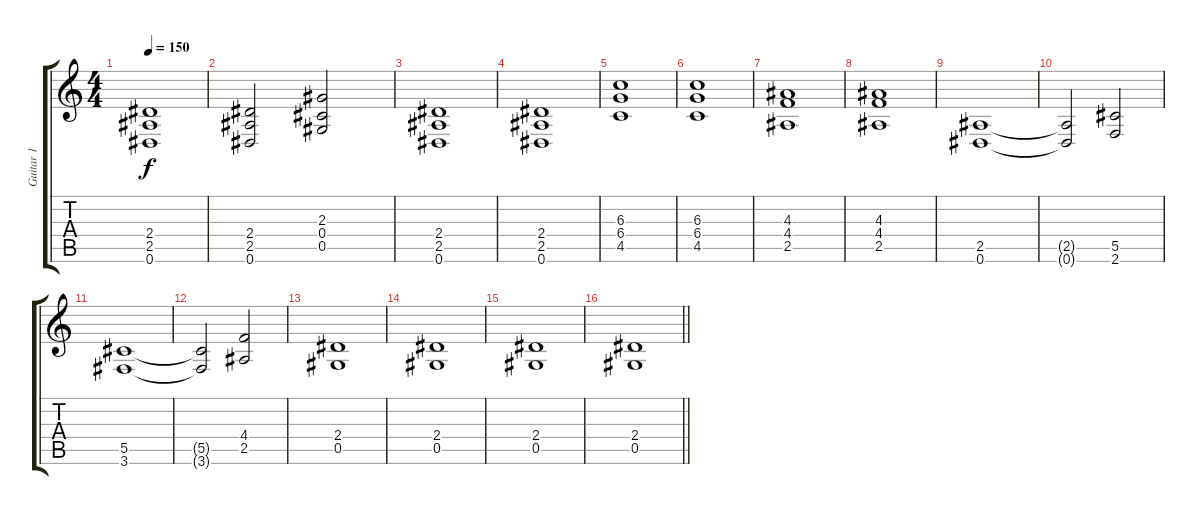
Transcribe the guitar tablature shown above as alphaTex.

\track ("Guitar 1" "Guitar 1") {instrument distortionguitar}
\staff {score tabs}
\tuning (Eb4 Bb3 Gb3 Db3 Ab2 Eb2) {hide}
\ts (4 4)
\tempo 150
\clef g2
\ks c
(2.4 2.5 0.6).1{dy f} |
(2.4 2.5 0.6).2 (2.3 0.4 0.5).2 |
(2.4 2.5 0.6).1 |
(2.4 2.5 0.6).1 |
(6.3 6.4 4.5).1 |
(6.3 6.4 4.5).1 |
(4.3 4.4 2.5).1 |
(4.3 4.4 2.5).1 |
(2.5 0.6).1 |
(2.5{t} 0.6{t}).2 (5.5 2.6).2 |
(5.5 3.6).1 |
(5.5{t} 3.6{t}).2 (4.4 2.5).2 |
(2.4 0.5).1 |
(2.4 0.5).1 |
(2.4 0.5).1 |
\barLineRight lightlight
(2.4 0.5).1
